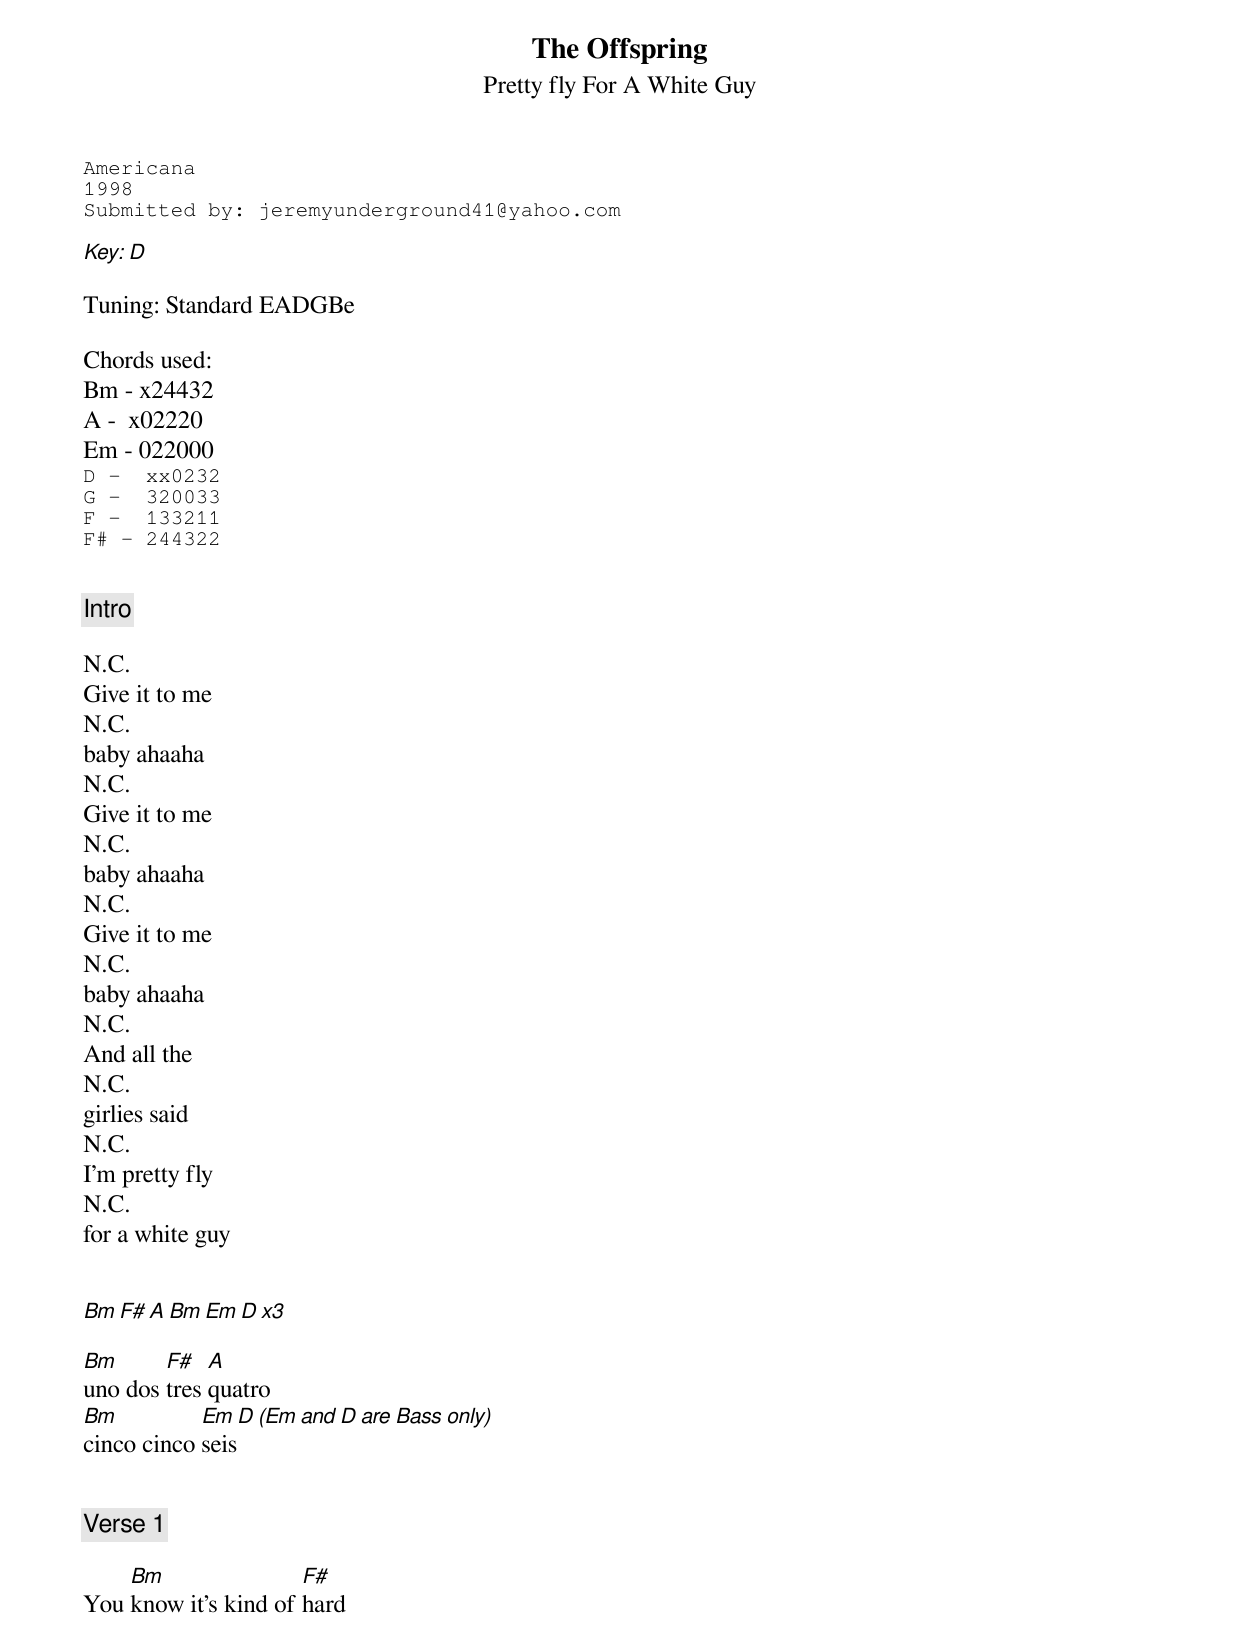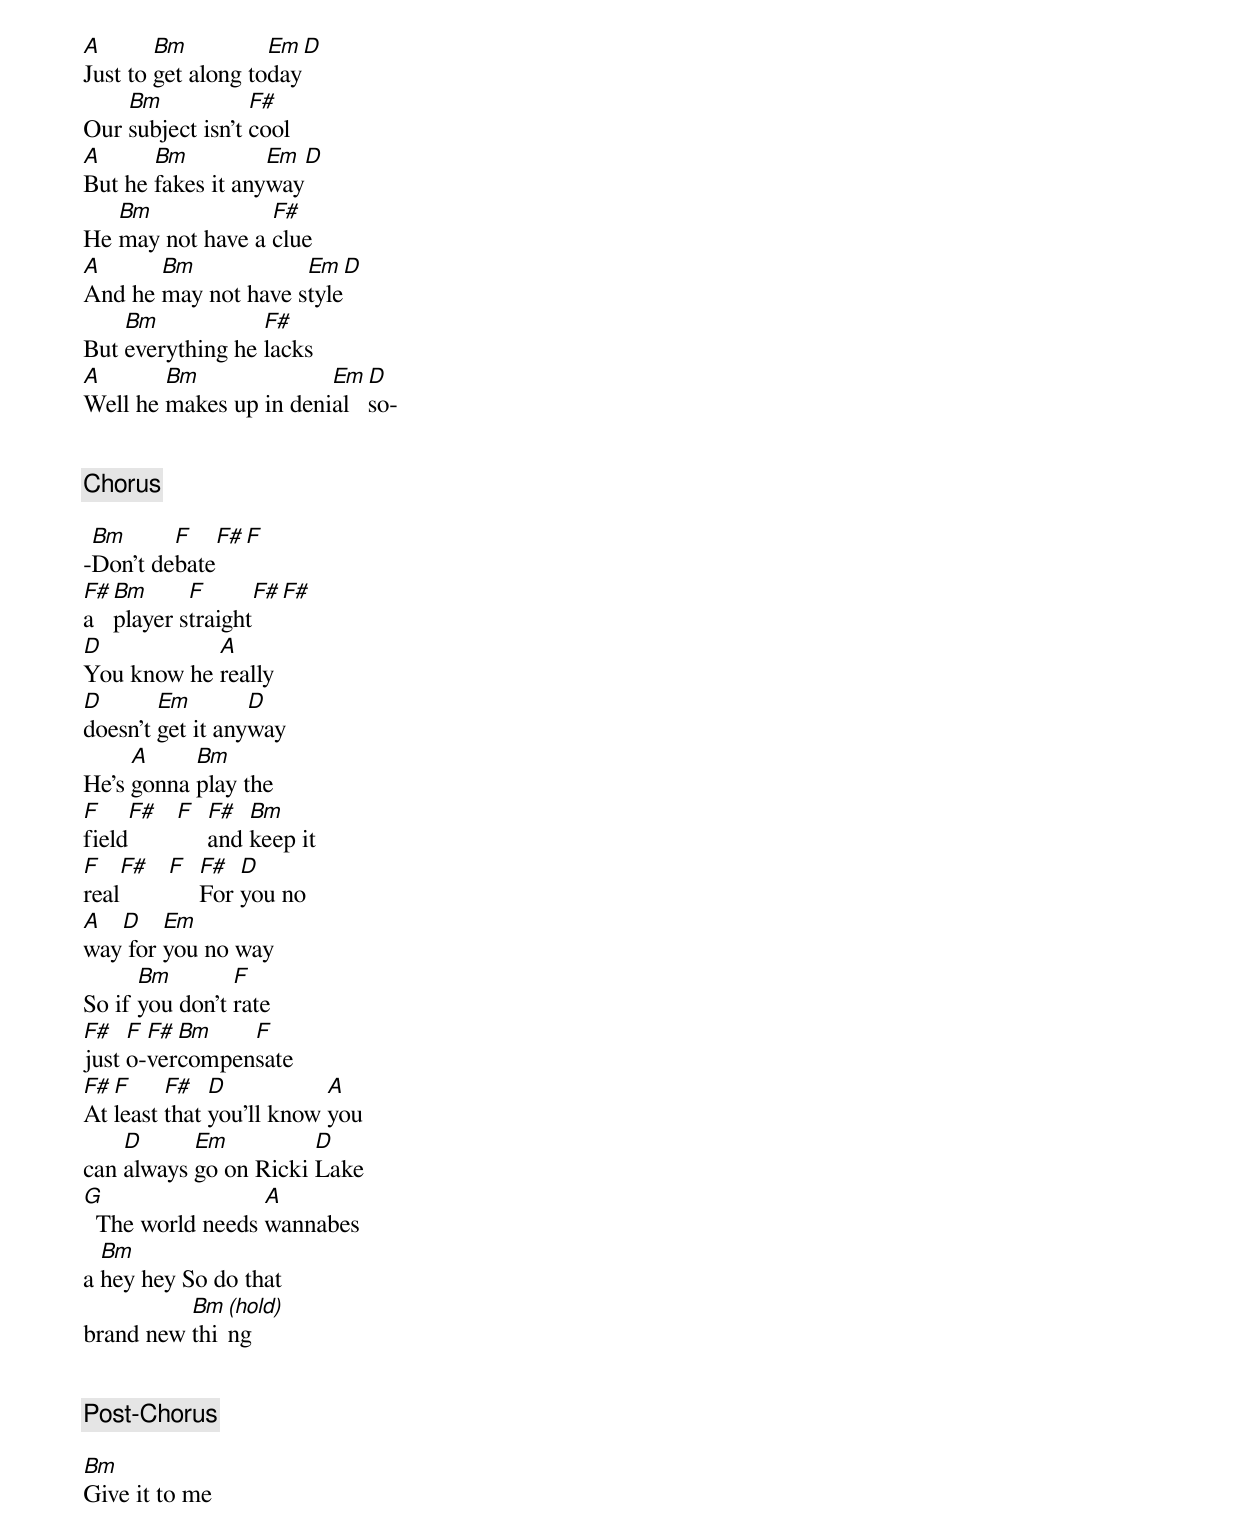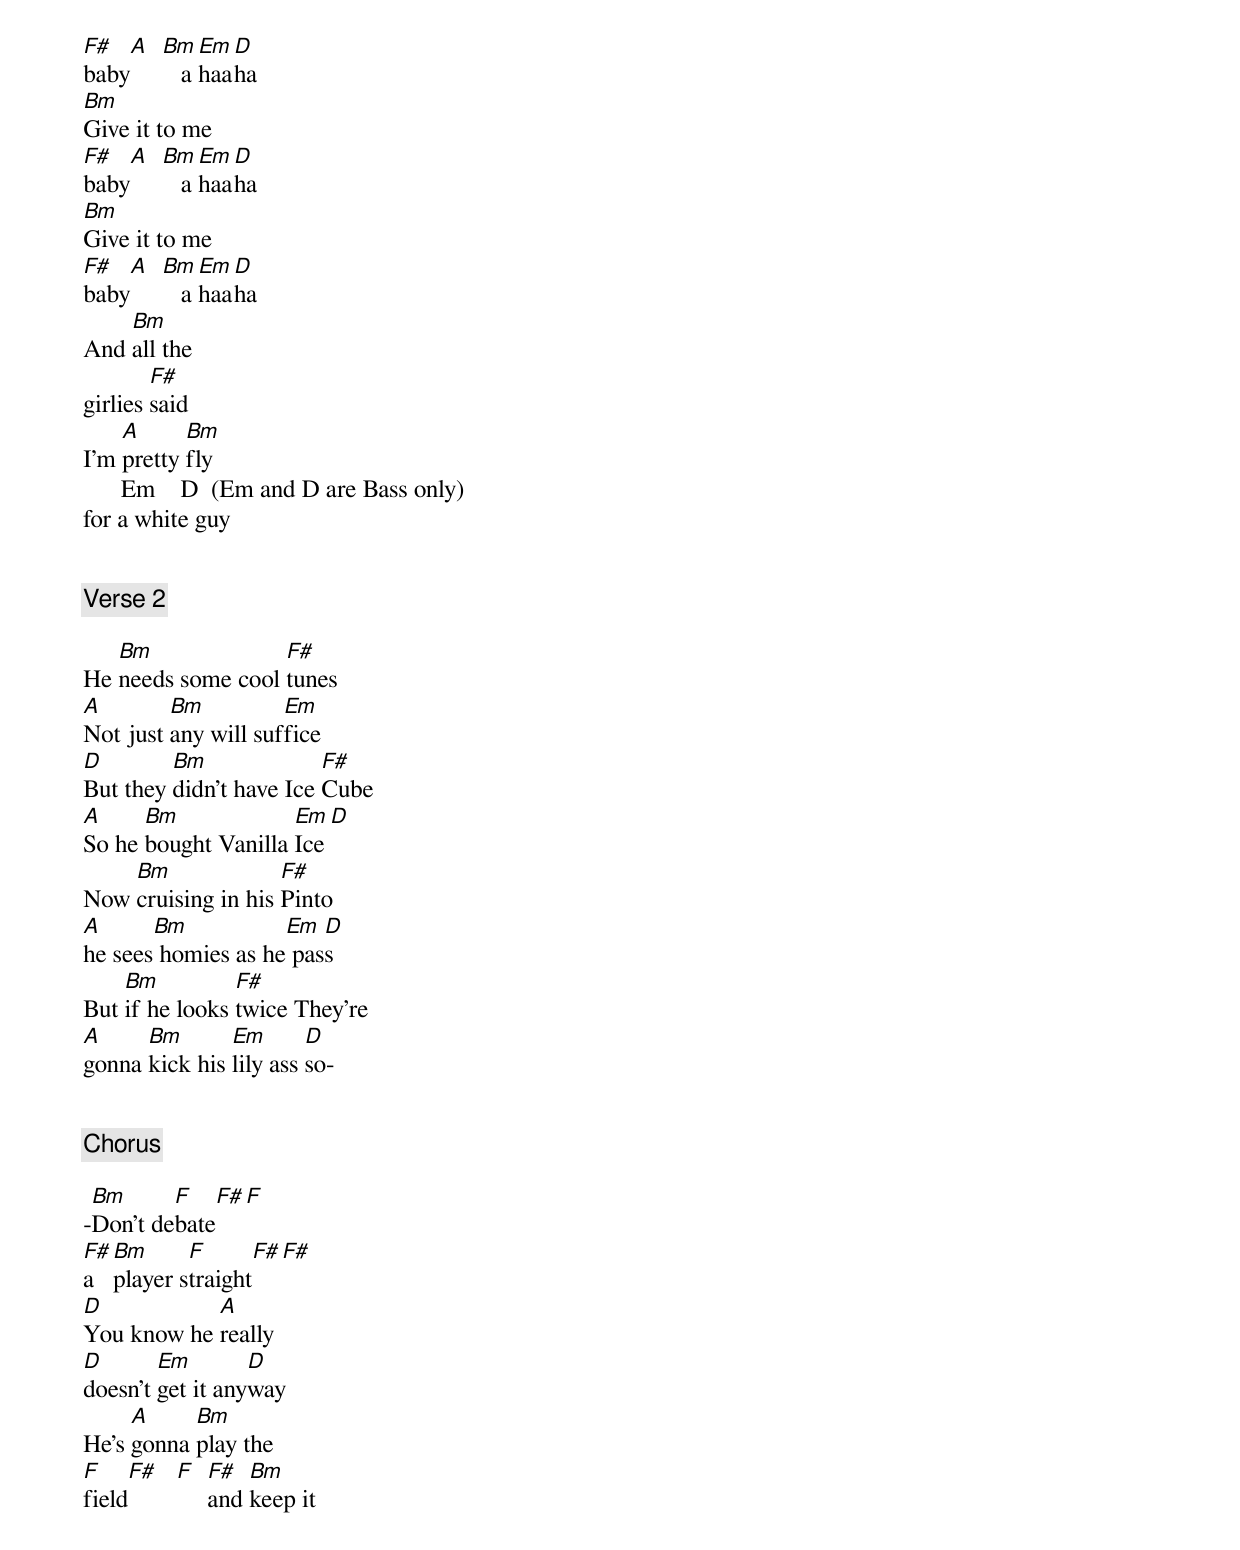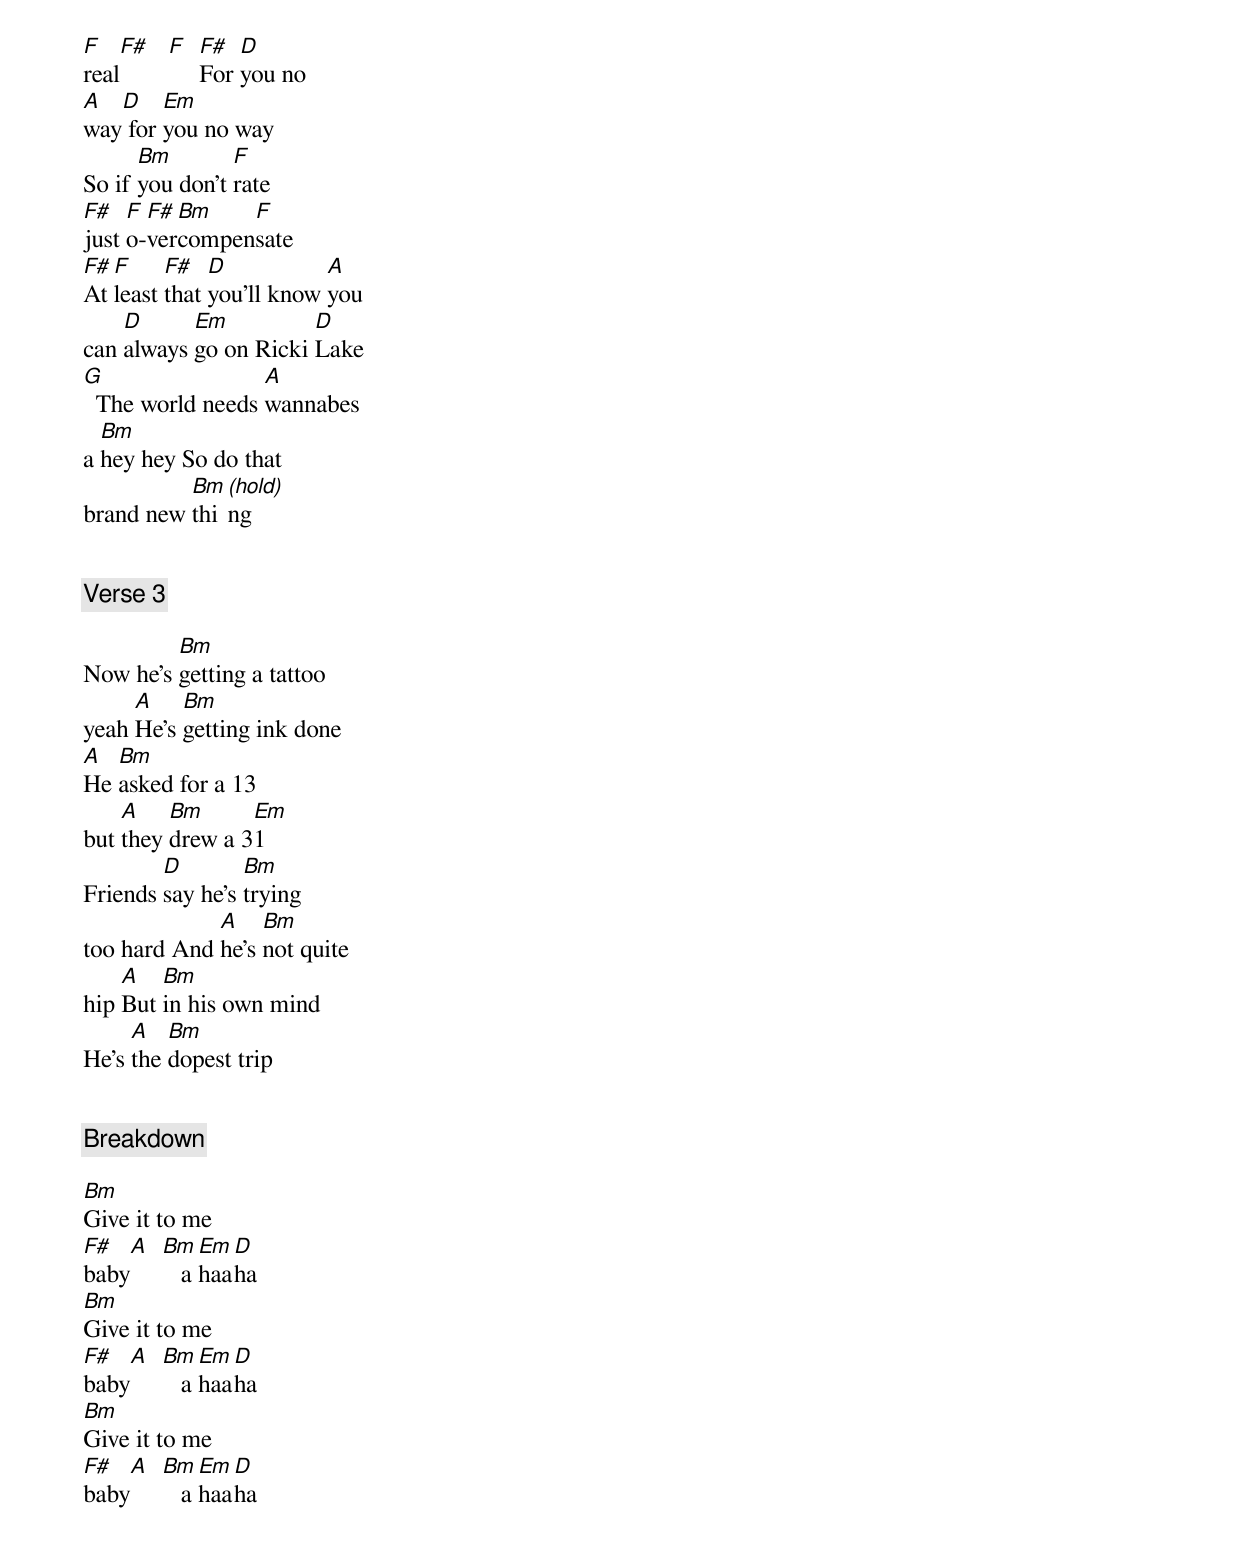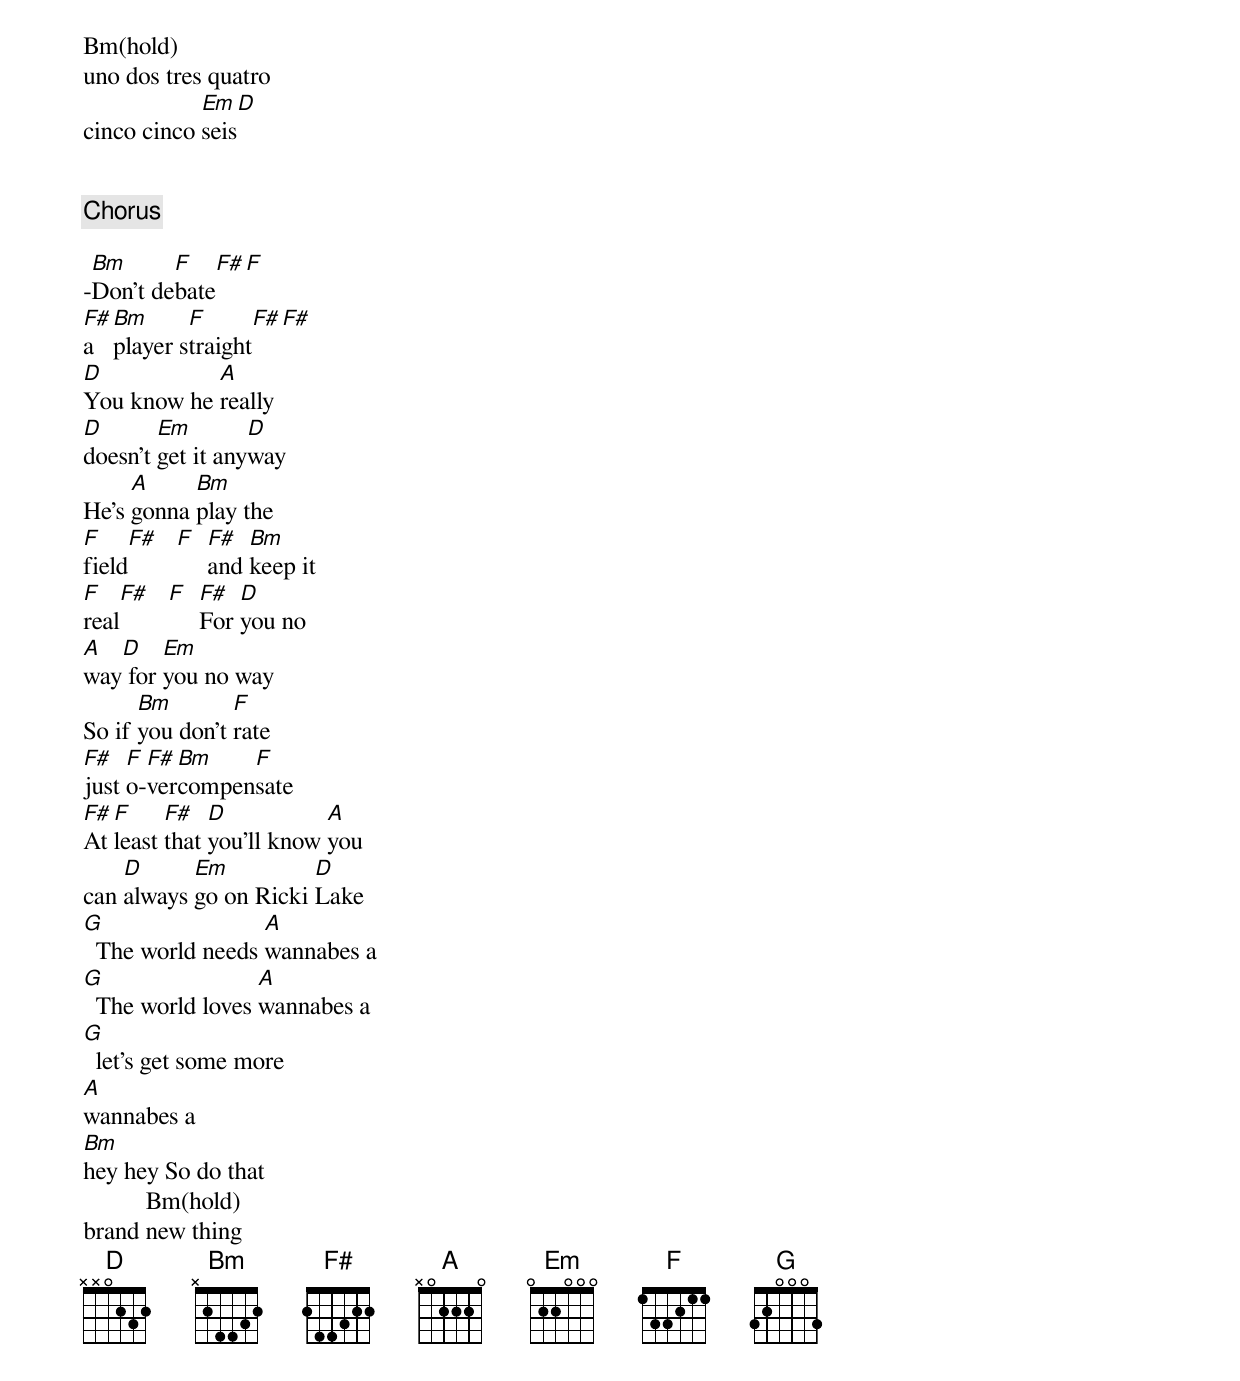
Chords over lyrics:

The Offspring
Pretty fly For A White Guy
Americana
1998
Submitted by: jeremyunderground41@yahoo.com

Key: D

Tuning: Standard EADGBe

Chords used:
Bm - x24432
A -  x02220
Em - 022000
D -  xx0232
G -  320033
F -  133211
F# - 244322


[Intro]

N.C.
Give it to me
N.C.
baby ahaaha
N.C.
Give it to me
N.C.
baby ahaaha
N.C.
Give it to me
N.C.
baby ahaaha
N.C.
And all the
N.C.
girlies said
N.C.
I'm pretty fly
N.C.
for a white guy


Bm  F# A Bm  Em D  x3

Bm      F#   A
uno dos tres quatro
Bm          Em  D (Em and D are Bass only)
cinco cinco seis


[Verse 1]

    Bm                F#
You know it's kind of hard
A       Bm          Em D
Just to get along today
    Bm            F#
Our subject isn't cool
A      Bm          Em D
But he fakes it anyway
   Bm             F#
He may not have a clue
A      Bm            Em  D
And he may not have style
    Bm            F#
But everything he lacks
A       Bm              Em D
Well he makes up in denial so-


[Chorus]

 Bm      F   F# F
-Don't debate
F# Bm      F      F# F#
a  player straight
D           A
You know he really
D       Em        D
doesn't get it anyway
     A     Bm
He's gonna play the
F    F# F F#  Bm
field     and keep it
F   F# F F#  D
real     For you no
A  D    Em
way for you no way
      Bm        F
So if you don't rate
F#   F F# Bm    F
just o-vercompensate
F# F     F#   D           A
At least that you'll know you
    D      Em          D
can always go on Ricki Lake
G                 A
  The world needs wannabes
  Bm
a hey hey So do that
          Bm (hold)
brand new thing


[Post-Chorus]

Bm
Give it to me
F#  A Bm  Em D
baby     ahaaha
Bm
Give it to me
F#  A Bm  Em D
baby     ahaaha
Bm
Give it to me
F#  A Bm  Em D
baby     ahaaha
    Bm
And all the
        F#
girlies said
    A      Bm
I'm pretty fly
      Em    D  (Em and D are Bass only)
for a white guy


[Verse 2]

   Bm              F#
He needs some cool tunes
A        Bm          Em
Not just any will suffice
D        Bm              F#
But they didn't have Ice Cube
A     Bm             Em D
So he bought Vanilla Ice
    Bm              F#
Now cruising in his Pinto
A      Bm           Em  D
he sees homies as he pass
    Bm          F#
But if he looks twice They're
A     Bm       Em       D
gonna kick his lily ass so-


[Chorus]

 Bm      F   F# F
-Don't debate
F# Bm      F      F# F#
a  player straight
D           A
You know he really
D       Em        D
doesn't get it anyway
     A     Bm
He's gonna play the
F    F# F F#  Bm
field     and keep it
F   F# F F#  D
real     For you no
A  D    Em
way for you no way
      Bm        F
So if you don't rate
F#   F F# Bm    F
just o-vercompensate
F# F     F#   D           A
At least that you'll know you
    D      Em          D
can always go on Ricki Lake
G                 A
  The world needs wannabes
  Bm
a hey hey So do that
          Bm (hold)
brand new thing


[Verse 3]

         Bm
Now he's getting a tattoo
     A    Bm
yeah He's getting ink done
A  Bm
He asked for a 13
    A    Bm      Em
but they drew a 31
        D        Bm
Friends say he's trying
             A    Bm
too hard And he's not quite
    A   Bm
hip But in his own mind
     A   Bm
He's the dopest trip


[Breakdown]

Bm
Give it to me
F#  A Bm  Em D
baby     ahaaha
Bm
Give it to me
F#  A Bm  Em D
baby     ahaaha
Bm
Give it to me
F#  A Bm  Em D
baby     ahaaha
Bm(hold)
uno dos tres quatro
            Em  D
cinco cinco seis


[Chorus]

 Bm      F   F# F
-Don't debate
F# Bm      F      F# F#
a  player straight
D           A
You know he really
D       Em        D
doesn't get it anyway
     A     Bm
He's gonna play the
F    F# F F#  Bm
field     and keep it
F   F# F F#  D
real     For you no
A  D    Em
way for you no way
      Bm        F
So if you don't rate
F#   F F# Bm    F
just o-vercompensate
F# F     F#   D           A
At least that you'll know you
    D      Em          D
can always go on Ricki Lake
G                 A
  The world needs wannabes a
G                 A
  The world loves wannabes a
G
  let's get some more
A
wannabes a
Bm
hey hey So do that
          Bm(hold)
brand new thing
